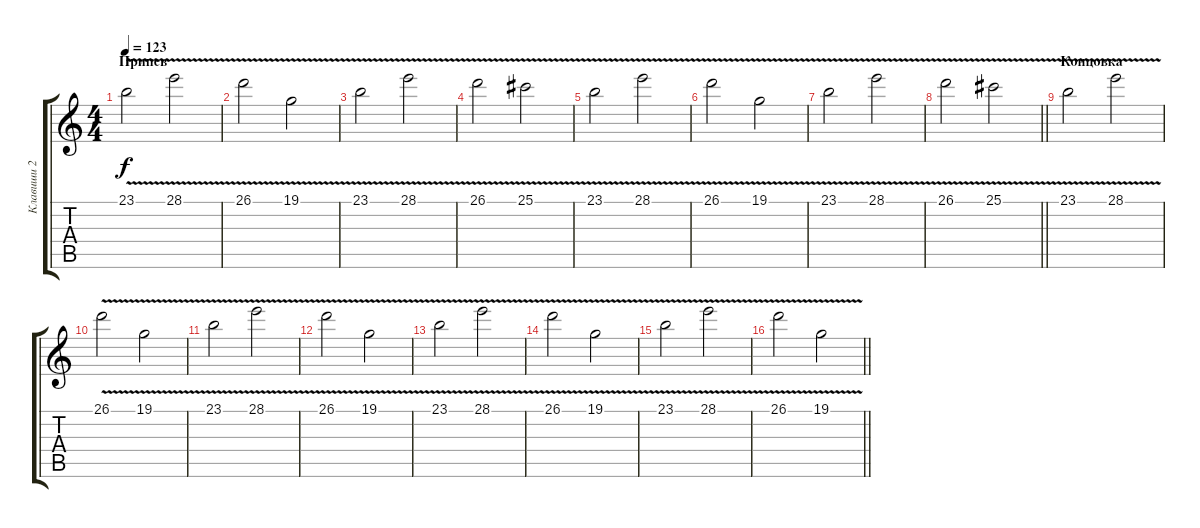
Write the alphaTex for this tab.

\track ("Клавиши 2" "Клавиши 2") {instrument lead6voice}
\staff {score tabs}
\tuning (C4 G3 Eb3 Bb2 F2 B1) {hide}
\ts (4 4)
\section ("" "Припев")
\tempo 123
\clef g2
\ks c
23.1{v}.2{dy f} 28.1{v}.2 |
26.1{v}.2 19.1{v}.2 |
23.1{v}.2 28.1{v}.2 |
26.1{v}.2 25.1{v}.2 |
23.1{v}.2 28.1{v}.2 |
26.1{v}.2 19.1{v}.2 |
23.1{v}.2 28.1{v}.2 |
\barLineRight lightlight
26.1{v}.2 25.1{v}.2 |
\section ("" "Концовка")
23.1{v}.2 28.1{v}.2 |
26.1{v}.2 19.1{v}.2 |
23.1{v}.2 28.1{v}.2 |
26.1{v}.2 19.1{v}.2 |
23.1{v}.2 28.1{v}.2 |
26.1{v}.2 19.1{v}.2 |
23.1{v}.2 28.1{v}.2 |
\barLineRight lightlight
26.1{v}.2 19.1{v}.2
